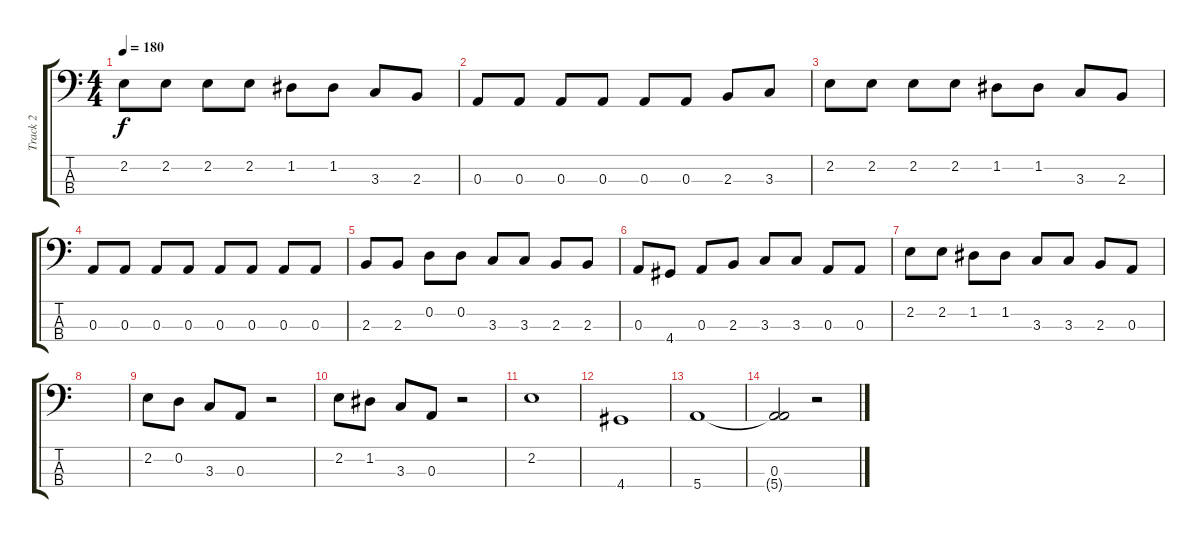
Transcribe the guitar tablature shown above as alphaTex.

\track ("Track 2" "Track 2") {instrument electricbasspick}
\staff {score tabs}
\tuning (G2 D2 A1 E1) {hide}
\ts (4 4)
\tempo 180
\clef f4
\ks c
2.2.8{dy f} 2.2.8 2.2.8 2.2.8 1.2.8 1.2.8 3.3.8 2.3.8 |
0.3.8 0.3.8 0.3.8 0.3.8 0.3.8 0.3.8 2.3.8 3.3.8 |
2.2.8 2.2.8 2.2.8 2.2.8 1.2.8 1.2.8 3.3.8 2.3.8 |
0.3.8 0.3.8 0.3.8 0.3.8 0.3.8 0.3.8 0.3.8 0.3.8 |
2.3.8 2.3.8 0.2.8 0.2.8 3.3.8 3.3.8 2.3.8 2.3.8 |
0.3.8 4.4.8 0.3.8 2.3.8 3.3.8 3.3.8 0.3.8 0.3.8 |
2.2.8 2.2.8 1.2.8 1.2.8 3.3.8 3.3.8 2.3.8 0.3.8 |
|
2.2.8 0.2.8 3.3.8 0.3.8 r.2 |
2.2.8 1.2.8 3.3.8 0.3.8 r.2 |
2.2.1 |
4.4.1{instrument electricbasspick} |
5.4.1{instrument electricbasspick} |
(0.3 5.4{t}).2 r.2
